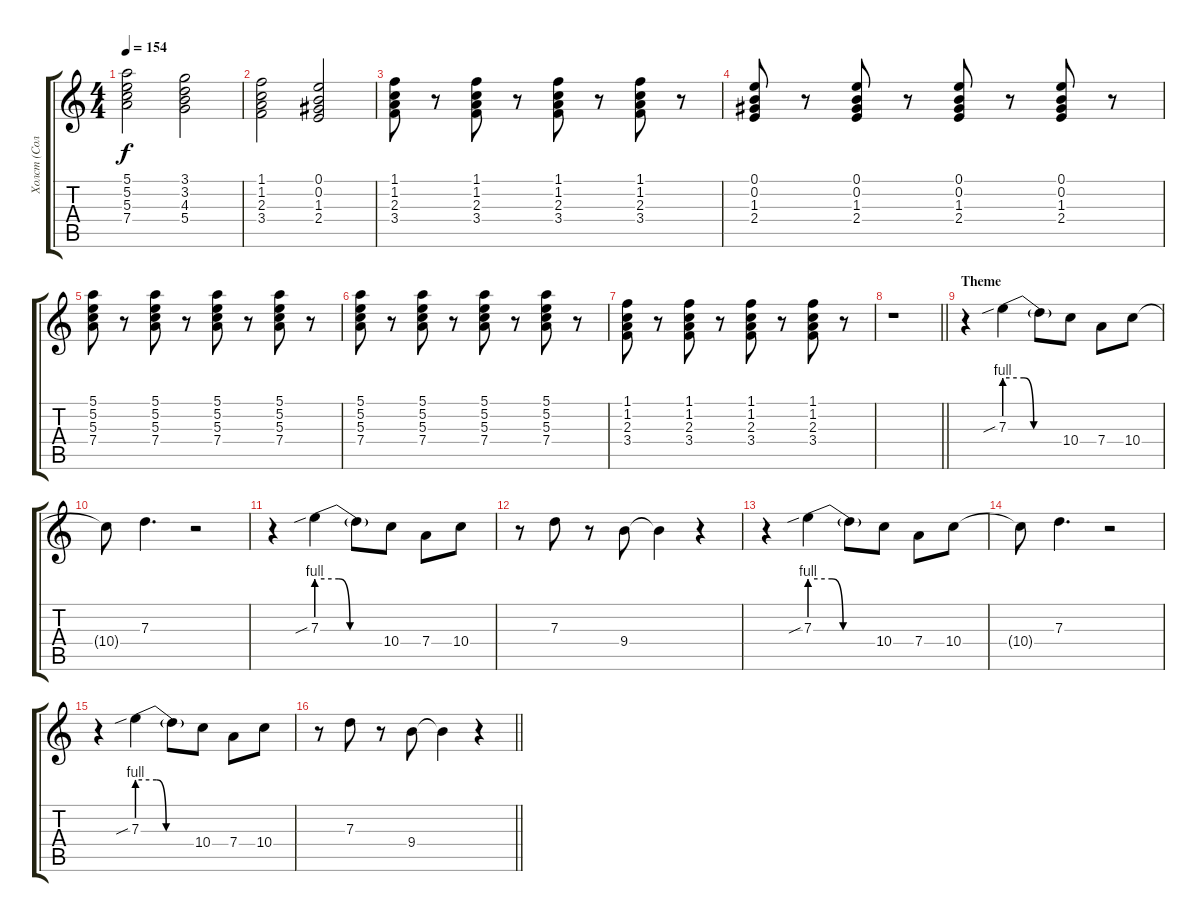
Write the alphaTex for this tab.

\track ("Холст (Соло)" "Холст (Сол") {instrument electricguitarclean}
\staff {score tabs}
\tuning (E4 B3 G3 D3 A2 E2) {hide}
\ts (4 4)
\tempo 154
\clef g2
\ks c
(5.1 5.2 5.3 7.4).2{dy f} (3.1 3.2 4.3 5.4).2 |
(1.1 1.2 2.3 3.4).2 (0.1 0.2 1.3 2.4).2 |
(1.1 1.2 2.3 3.4).8 r.8 (1.1 1.2 2.3 3.4).8 r.8 (1.1 1.2 2.3 3.4).8 r.8 (1.1 1.2 2.3 3.4).8 r.8 |
(0.1 0.2 1.3 2.4).8 r.8 (0.1 0.2 1.3 2.4).8 r.8 (0.1 0.2 1.3 2.4).8 r.8 (0.1 0.2 1.3 2.4).8 r.8 |
(5.1 5.2 5.3 7.4).8 r.8 (5.1 5.2 5.3 7.4).8 r.8 (5.1 5.2 5.3 7.4).8 r.8 (5.1 5.2 5.3 7.4).8 r.8 |
(5.1 5.2 5.3 7.4).8 r.8 (5.1 5.2 5.3 7.4).8 r.8 (5.1 5.2 5.3 7.4).8 r.8 (5.1 5.2 5.3 7.4).8 r.8 |
(1.1 1.2 2.3 3.4).8 r.8 (1.1 1.2 2.3 3.4).8 r.8 (1.1 1.2 2.3 3.4).8 r.8 (1.1 1.2 2.3 3.4).8 r.8 |
\barLineRight lightlight
r.1 |
\section ("" "Theme")
r.4{volume 16} 7.3{be (custom 0 4 20 4 30 0 60 0) sib}.4 7.3{t}.8 10.4.8 7.4.8 10.4.8 |
10.4{t}.8 7.3.4{d} r.2 |
r.4 7.3{be (custom 0 4 20 4 30 0 60 0) sib}.4 7.3{t}.8 10.4.8 7.4.8 10.4.8 |
r.8 7.3.8 r.8 9.4.8 9.4{t}.4 r.4 |
r.4 7.3{be (custom 0 4 20 4 30 0 60 0) sib}.4 7.3{t}.8 10.4.8 7.4.8 10.4.8 |
10.4{t}.8 7.3.4{d} r.2 |
r.4 7.3{be (custom 0 4 20 4 30 0 60 0) sib}.4 7.3{t}.8 10.4.8 7.4.8 10.4.8 |
\barLineRight lightlight
r.8 7.3.8 r.8 9.4.8 9.4{t}.4 r.4
